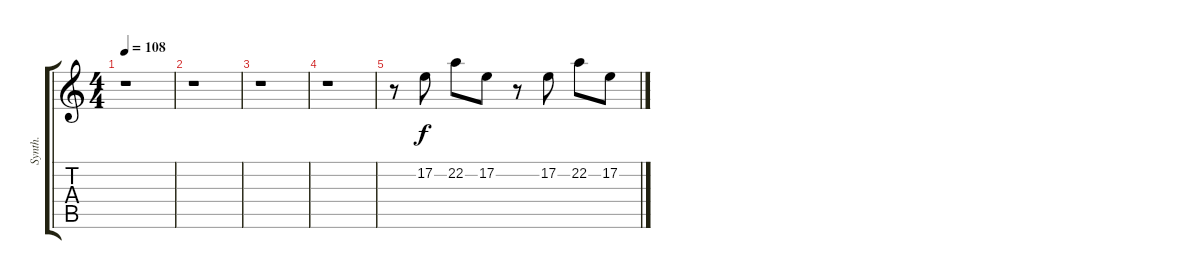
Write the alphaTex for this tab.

\track ("Synth." "Synth.") {instrument reedorgan}
\staff {score tabs}
\tuning (E4 B3 G3 D3 A2 E2) {hide}
\ts (4 4)
\tempo 108
\clef g2
\ks c
r.1{dy f} |
r.1 |
r.1 |
r.1 |
r.8 17.2.8 22.2.8 17.2.8 r.8 17.2.8 22.2.8 17.2.8
